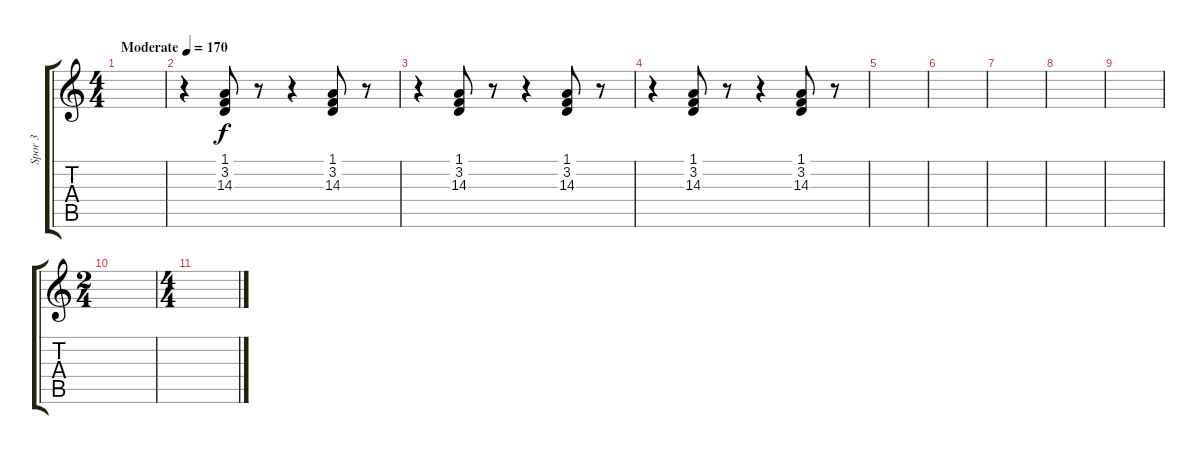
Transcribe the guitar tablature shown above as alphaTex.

\track ("Spor 3" "Spor 3") {instrument choiraahs}
\staff {score tabs}
\tuning (E4 B3 G3 D3 A2 E2) {hide}
\ts (4 4)
\tempo (170 "Moderate")
\clef g2
\ks c
|
r.4 (1.1 3.2 14.3).8 r.8 r.4 (1.1 3.2 14.3).8 r.8 |
r.4 (1.1 3.2 14.3).8 r.8 r.4 (1.1 3.2 14.3).8 r.8 |
r.4 (1.1 3.2 14.3).8 r.8 r.4 (1.1 3.2 14.3).8 r.8 |
|
|
|
|
|
\ts (2 4)
|
\ts (4 4)
